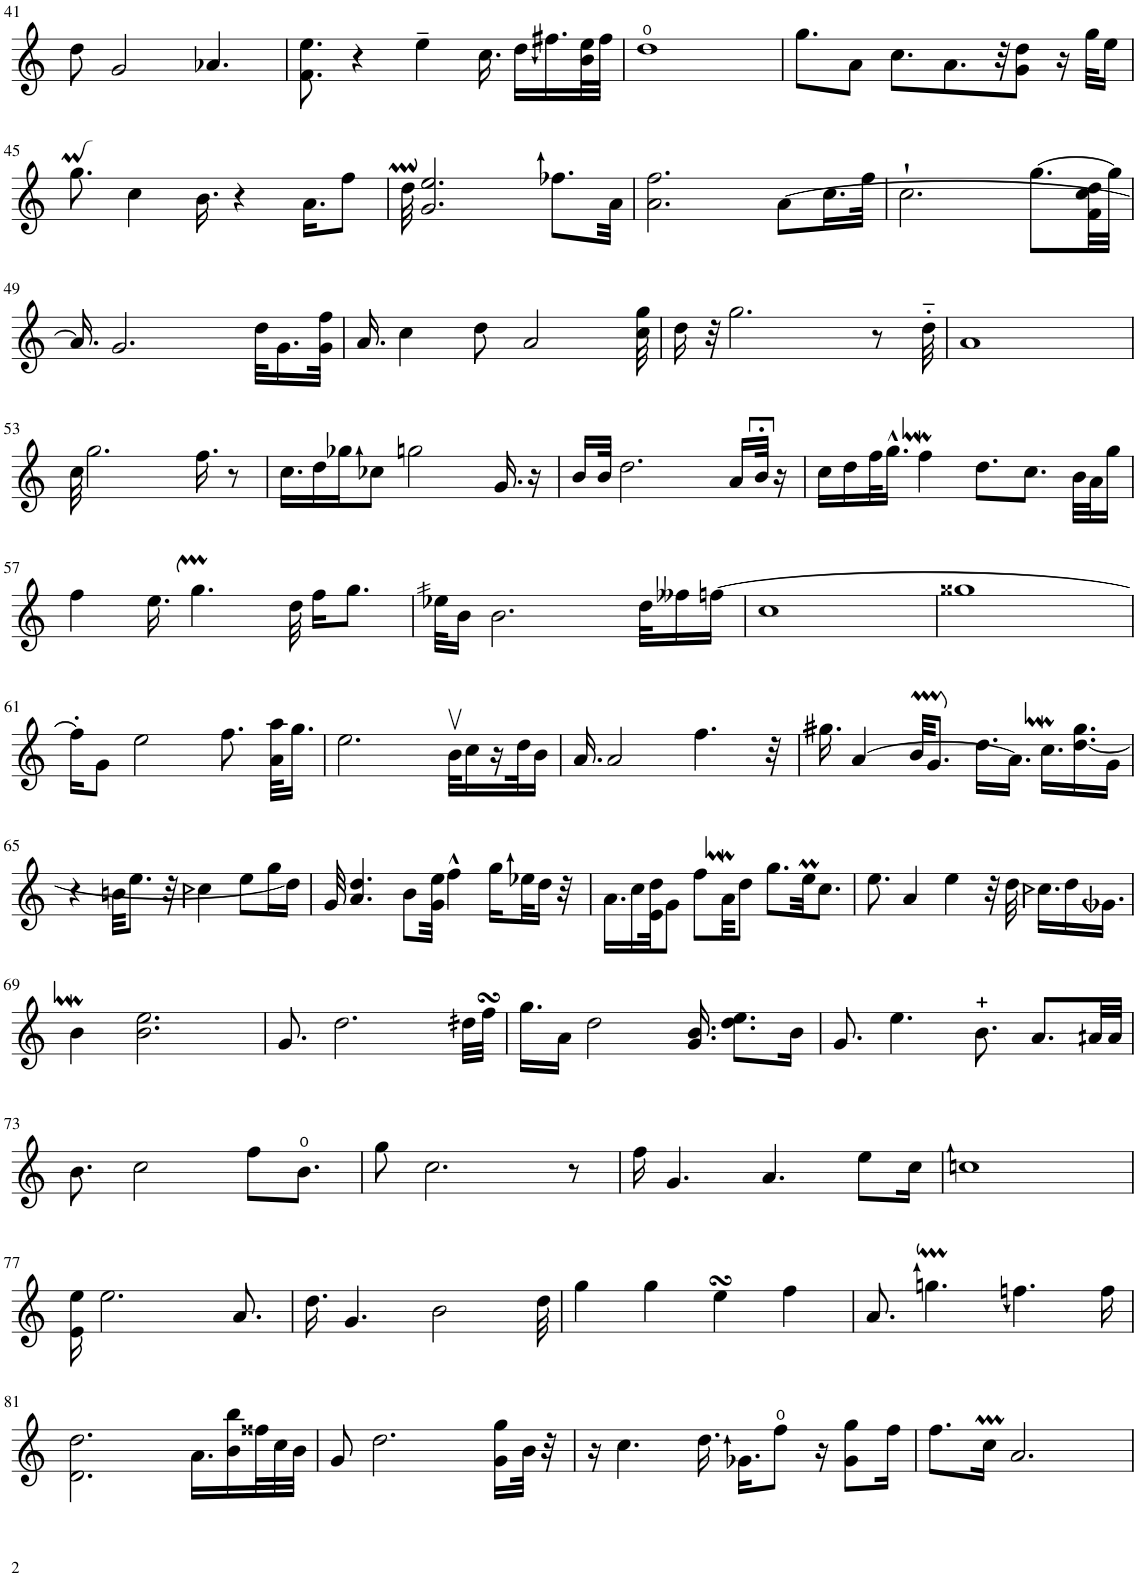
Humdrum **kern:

**kern
*part1
*staff1
*I"Piano
*I'Pno
!!LO:PB:g=z
*clefG2
*k[]
*M4/4
=41
8dd\
2g/
4.a-X/
=42
8.f\ 8.ee\
4r
4ee~\
16.cc\
16dd\LL
16.ffn\
32b\ 32ee\L
32ff\JJJ
=43
1dd
=44
8.gg\L
8a\J
8.cc\L
8.a\
32r
8g\ 8dd\J
16r
32gg\KLL
16ee\JJ
!!LO:LB:g=z
=45
8.gg\
4cc\
16.b\
4r
16.a\KL
8ff\J
=46
32ddM\
2.g/ 2.ee/
8.ffn\L
32a\Jkk
=47
2.a\ 2.ff\
[8a\L
16.cc\L
32ff\JJk
=48
2.cc`\
[8.gg\L
32f\ 32cc\ 32dd\LL
32gg\JJJ]
!!LO:LB:g=z
=49
16.a/]
2.g/
32dd\KLL
16.g\
32g\ 32ff\JJk
=50
16.a/
4cc\
8dd\
2a/
32cc\ 32gg\
=51
16dd\
32r
2.gg\
8r
32dd'~\
=52
1a
!!LO:LB:g=z
=53
32cc\
2.gg\
16.ff\
8r
=54
16.cc\LL
16dd\
16gg-X\J
8ccn\J
2ggn\
16.g/
16r
=55
16b/LL
32b/JJk
2.dd\
16a/LL
32b;</JJk
16r
=56
16cc\LL
16dd\
32ff\K
16.gg^^\JJ
4ffw\
8.dd\L
8.cc\J
32b\LLL
32a\J
16gg\JJ
!!LO:LB:g=z
=57
4ff\
16.ee\
4.ggM\
32dd\
16ff\KL
8.gg\J
=58
32een\KLL
16b\JJ
2.b\
32dd\KLL
16ff--X\
[16ffn\JJ
=59
1cc
=60
1gg##X
!!LO:LB:g=z
=61
16ff'\KL]
8g\J
2ee\
8.ff\
32a\ 32aa\KLL
16.gg\JJ
=62
2.ee\
32bv\KLL
16cc\
16r
32dd\K
16b\JJ
=63
16.a/
2a/
4.ff\
32r
=64
16.ggn\
[4a/
32b/KKL
8.gM/J
16.dd\LL
16.a\JJ]
16.ccw\LL
[16.dd\ 16.gg\
16g\JJ
!!LO:LB:g=z
=65
4r
32bn\KKL
8.ee\J
32r
4ccn\
8ee\L
16gg\L
16dd\JJ]
=66
32g/
4.a/ 4.dd/
8b\L
32g\ 32ee\Jkk
4ff^^\
16gg\LL
32een\K
16dd\JJ
32r
=67
16.a\LL
16cc\
32e\ 32dd\JK
8g\J
8ff\L
32aW\KK
8dd\J
8.gg\L
32eem\KK
8.cc\J
=68
8.ee\
4a/
4ee\
32r
32dd\
16.ccn\LL
16dd\
16.gn\JJ
!!LO:LB:g=z
=69
4bW\
2.b\ 2.ee\
=70
8.g/
2.dd\
32ddn\LLL
32ffsSSs\JJJ
=71
16.gg\LL
16a\JJ
2dd\
16.g/ 16.b/
8.dd\ 8.ee\L
16b\Jk
=72
8.g/
4.ee\
8.b\
8.a/L
32an/LL
32a/JJJ
!!LO:LB:g=z
=73
8.b\
2cc\
8ff\L
8.b\J
=74
8gg\
2.cc\
8r
=75
16ff\
4.g/
4.a/
8ee\L
16cc\Jk
=76
1ccn
!!LO:LB:g=z
=77
16e\ 16ee\
2.ee\
8.a/
=78
16.dd\
4.g/
2b\
32dd\
=79
4gg\
4gg\
4eesSsS\
4ff\
=80
8.a/
4.ggnM\
4.ffn\
16ff\
!!LO:LB:g=z
=81
2.d\ 2.dd\
16.a\LL
16b\ 16bb\
32ff##X\L
32cc\
32b\JJJ
=82
8g/
2.dd\
16g\ 16gg\LL
32b\JJk
32r
=83
16r
4.cc\
16.dd\
16.gn\KL
8ff\J
16r
8g\ 8gg\L
16ff\Jk
=84
8.ff\L
16ccM\Jk
2.a/
=
*-
